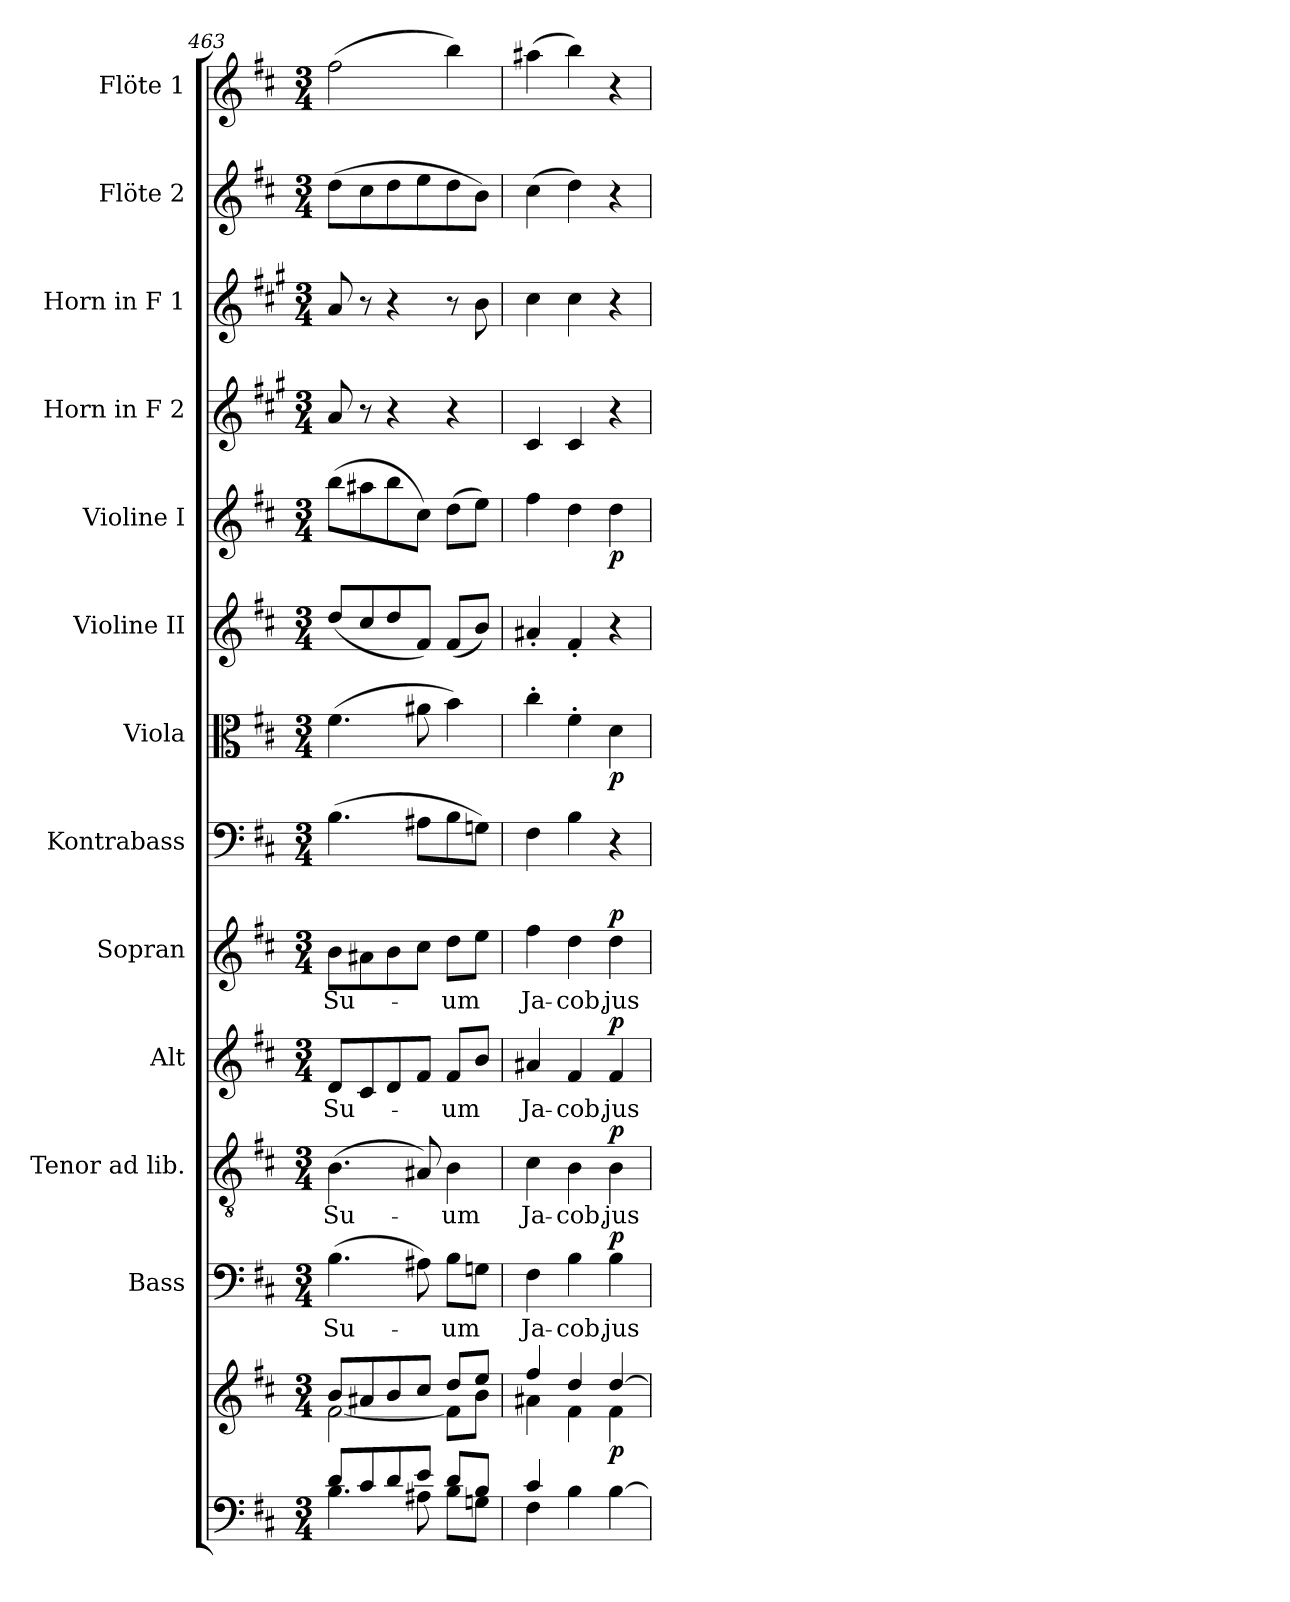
**kern	**kern	**dynam	**kern	**text	**dynam	**kern	**text	**dynam	**kern	**text	**dynam	**kern	**text	**dynam	**kern	**kern	**dynam	**kern	**kern	**dynam	**kern	**kern	**kern	**kern
*part13	*part13	*part13	*part12	*part12	*part12	*part11	*part11	*part11	*part10	*part10	*part10	*part9	*part9	*part9	*part8	*part7	*part7	*part6	*part5	*part5	*part4	*part3	*part2	*part1
*staff14	*staff13	*staff13/14	*staff12	*staff12	*staff12	*staff11	*staff11	*staff11	*staff10	*staff10	*staff10	*staff9	*staff9	*staff9	*staff8	*staff7	*staff7	*staff6	*staff5	*staff5	*staff4	*staff3	*staff2	*staff1
*	*	*	*I"Bass	*	*	*I"Tenor ad lib.	*	*	*I"Alt	*	*	*I"Sopran	*	*	*I"Kontrabass	*I"Viola	*	*I"Violine II	*I"Violine I	*	*I"Horn in F 2	*I"Horn in F 1	*I"Flöte 2	*I"Flöte 1
*	*	*	*I'B.	*	*	*I'T.	*	*	*I'A.	*	*	*I'S.	*	*	*I'Kb.	*I'Vla.	*	*I'Vl. II	*I'Vl. I	*	*	*	*I'Fl. 2	*I'Fl. 1
*clefF4	*clefG2	*	*clefF4	*	*	*clefGv2	*	*	*clefG2	*	*	*clefG2	*	*	*clefF4	*clefC3	*	*clefG2	*clefG2	*	*clefG2	*clefG2	*clefG2	*clefG2
*	*	*	*	*	*	*	*	*	*	*	*	*	*	*	*ITrd7c12	*	*	*	*	*	*ITrd4c7	*ITrd4c7	*	*
*k[f#c#]	*k[f#c#]	*	*k[f#c#]	*	*	*k[f#c#]	*	*	*k[f#c#]	*	*	*k[f#c#]	*	*	*k[f#c#]	*k[f#c#]	*	*k[f#c#]	*k[f#c#]	*	*k[f#c#]	*k[f#c#]	*k[f#c#]	*k[f#c#]
*D:	*D:	*	*D:	*	*	*D:	*	*	*D:	*	*	*D:	*	*	*D:	*D:	*	*D:	*D:	*	*D:	*D:	*D:	*D:
*M3/4	*M3/4	*	*M3/4	*	*	*M3/4	*	*	*M3/4	*	*	*M3/4	*	*	*M3/4	*M3/4	*	*M3/4	*M3/4	*	*M3/4	*M3/4	*M3/4	*M3/4
=463	=463	=463	=463	=463	=463	=463	=463	=463	=463	=463	=463	=463	=463	=463	=463	=463	=463	=463	=463	=463	=463	=463	=463	=463
*^	*^	*	*	*	*	*	*	*	*	*	*	*	*	*	*	*	*	*	*	*	*	*	*	*
!	!	!	!	!	!	!LO:LY:b	!	!	!LO:LY:b	!	!	!LO:LY:b	!	!	!LO:LY:b	!	!	!	!	!	!	!	!	!	!	!
8d/L	4.B\	8b/L	[<2f#\	.	(>4.B\	Su-	.	(>4.B\	Su-	.	8d/L	Su-	.	8b\L	Su-	.	(>4.BB\	(>4.f#\	.	(<8dd/L	(>8bb\L	.	8d/	8d/	(>8dd\L	(>2ff#\
8c#/	.	8a#X/	.	.	.	.	.	.	.	.	8c#/	.	.	8a#X\	.	.	.	.	.	8cc#/	8aa#X\	.	8r	8r	8cc#\	.
8d/	.	8b/	.	.	.	.	.	.	.	.	8d/	.	.	8b\	.	.	.	.	.	8dd/	8bb\	.	4r	4r	8dd\	.
8e/J	8A#X\	8cc#/J	.	.	8A#X\)	.	.	8A#X/)	.	.	8f#/J	.	.	8cc#\J	.	.	8AA#X\L	8a#X\	.	8f#/J)	8cc#\J)	.	.	.	8ee\	.
!	!	!	!	!	!	!LO:LY:b	!	!	!LO:LY:b	!	!	!LO:LY:b	!	!	!LO:LY:b	!	!	!	!	!	!	!	!	!	!	!
8d/L	8B\L	8dd/L	8f#\L]	.	8B\L	-um	.	4B\	-um	.	8f#/L	-um	.	8dd\L	-um	.	8BB\	4b\)	.	(<8f#/L	(>8dd\L	.	4r	8r	8dd\	4bb\)
8B/J	8Gn\J	8ee/J	8b\J	.	8Gn\J	.	.	.	.	.	8b/J	.	.	8ee\J	.	.	8GGn\J)	.	.	8b/J)	8ee\J)	.	.	8e\	8b\J)	.
=464	=464	=464	=464	=464	=464	=464	=464	=464	=464	=464	=464	=464	=464	=464	=464	=464	=464	=464	=464	=464	=464	=464	=464	=464	=464	=464
!	!	!	!	!	!	!LO:LY:b	!	!	!LO:LY:b	!	!	!LO:LY:b	!	!	!LO:LY:b	!	!	!	!	!	!	!	!	!	!	!
4c#/	4F#\	4ff#/	4a#X\	.	4F#\	Ja-	.	4c#\	Ja-	.	4a#X/	Ja-	.	4ff#\	Ja-	.	4FF#\	4cc#'>\	.	4a#X'</	4ff#\	.	4F#/	4f#\	(>4cc#\	(>4aa#X\
!	!	!	!	!	!	!LO:LY:b	!	!	!LO:LY:b	!	!	!LO:LY:b	!	!	!LO:LY:b	!	!	!	!	!	!	!	!	!	!	!
2ryy	4B\	4dd/	4f#\	.	4B\	-cob,	.	4B\	-cob,	.	4f#/	-cob,	.	4dd\	-cob,	.	4BB\	4f#'>\	.	4f#'</	4dd\	.	4F#/	4f#\	4dd\)	4bb\)
!	!	!	!	!LO:DY:b	!	!LO:LY:b	!LO:DY:a	!	!LO:LY:b	!LO:DY:a	!	!LO:LY:b	!LO:DY:a	!	!LO:LY:b	!LO:DY:a	!	!	!LO:DY:b	!	!	!LO:DY:b	!	!	!	!
.	[>4B\	[>4dd/	4f#\	p	4B\	jus-	p	4B\	jus-	p	4f#/	jus-	p	4dd\	jus-	p	4r	4d\	p	4r	4dd\	p	4r	4r	4r	4r
*v	*v	*	*	*	*	*	*	*	*	*	*	*	*	*	*	*	*	*	*	*	*	*	*	*	*	*
*	*v	*v	*	*	*	*	*	*	*	*	*	*	*	*	*	*	*	*	*	*	*	*	*	*	*
=	=	=	=	=	=	=	=	=	=	=	=	=	=	=	=	=	=	=	=	=	=	=	=	=
*-	*-	*-	*-	*-	*-	*-	*-	*-	*-	*-	*-	*-	*-	*-	*-	*-	*-	*-	*-	*-	*-	*-	*-	*-
